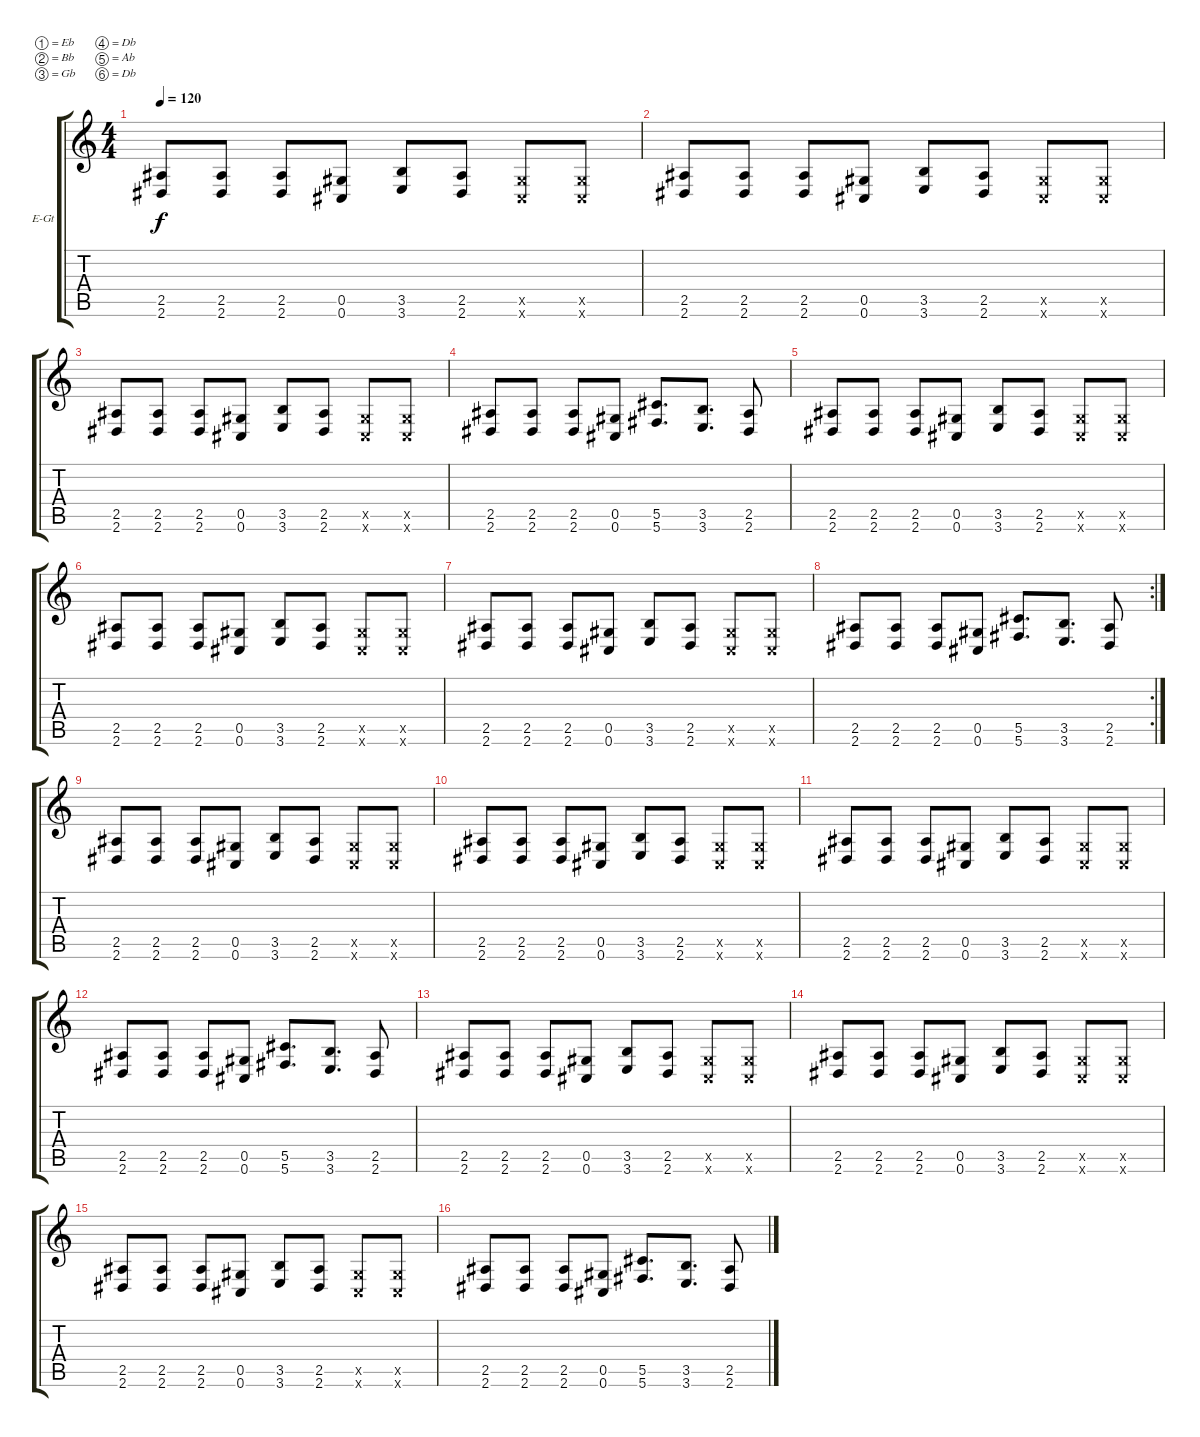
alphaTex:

\bracketExtendMode groupsimilarinstruments
\firstSystemTrackNameOrientation horizontal
\otherSystemsTrackNameOrientation horizontal
\track ("Rythm Guitar 2" "E-Gt") {instrument distortionguitar}
\staff {score tabs}
\tuning (Eb4 Bb3 Gb3 Db3 Ab2 Db2)
\ts (4 4)
\tempo 120
\clef g2
\ks c
(2.5 2.6).8{dy f} (2.5 2.6).8 (2.5 2.6).8 (0.5 0.6).8 (3.5 3.6).8 (2.5 2.6).8 (0.5{x} 0.6{x}).8 (0.5{x} 0.6{x}).8 |
(2.5 2.6).8 (2.5 2.6).8 (2.5 2.6).8 (0.5 0.6).8 (3.5 3.6).8 (2.5 2.6).8 (0.5{x} 0.6{x}).8 (0.5{x} 0.6{x}).8 |
(2.5 2.6).8 (2.5 2.6).8 (2.5 2.6).8 (0.5 0.6).8 (3.5 3.6).8 (2.5 2.6).8 (0.5{x} 0.6{x}).8 (0.5{x} 0.6{x}).8 |
(2.5 2.6).8 (2.5 2.6).8 (2.5 2.6).8 (0.5 0.6).8 (5.5 5.6).8{d} (3.5 3.6).8{d} (2.5 2.6).8 |
(2.5 2.6).8 (2.5 2.6).8 (2.5 2.6).8 (0.5 0.6).8 (3.5 3.6).8 (2.5 2.6).8 (0.5{x} 0.6{x}).8 (0.5{x} 0.6{x}).8 |
(2.5 2.6).8 (2.5 2.6).8 (2.5 2.6).8 (0.5 0.6).8 (3.5 3.6).8 (2.5 2.6).8 (0.5{x} 0.6{x}).8 (0.5{x} 0.6{x}).8 |
(2.5 2.6).8 (2.5 2.6).8 (2.5 2.6).8 (0.5 0.6).8 (3.5 3.6).8 (2.5 2.6).8 (0.5{x} 0.6{x}).8 (0.5{x} 0.6{x}).8 |
\rc 2
(2.5 2.6).8 (2.5 2.6).8 (2.5 2.6).8 (0.5 0.6).8 (5.5 5.6).8{d} (3.5 3.6).8{d} (2.5 2.6).8 |
(2.5 2.6).8 (2.5 2.6).8 (2.5 2.6).8 (0.5 0.6).8 (3.5 3.6).8 (2.5 2.6).8 (0.5{x} 0.6{x}).8 (0.5{x} 0.6{x}).8 |
(2.5 2.6).8 (2.5 2.6).8 (2.5 2.6).8 (0.5 0.6).8 (3.5 3.6).8 (2.5 2.6).8 (0.5{x} 0.6{x}).8 (0.5{x} 0.6{x}).8 |
(2.5 2.6).8 (2.5 2.6).8 (2.5 2.6).8 (0.5 0.6).8 (3.5 3.6).8 (2.5 2.6).8 (0.5{x} 0.6{x}).8 (0.5{x} 0.6{x}).8 |
(2.5 2.6).8 (2.5 2.6).8 (2.5 2.6).8 (0.5 0.6).8 (5.5 5.6).8{d} (3.5 3.6).8{d} (2.5 2.6).8 |
(2.5 2.6).8 (2.5 2.6).8 (2.5 2.6).8 (0.5 0.6).8 (3.5 3.6).8 (2.5 2.6).8 (0.5{x} 0.6{x}).8 (0.5{x} 0.6{x}).8 |
(2.5 2.6).8 (2.5 2.6).8 (2.5 2.6).8 (0.5 0.6).8 (3.5 3.6).8 (2.5 2.6).8 (0.5{x} 0.6{x}).8 (0.5{x} 0.6{x}).8 |
(2.5 2.6).8 (2.5 2.6).8 (2.5 2.6).8 (0.5 0.6).8 (3.5 3.6).8 (2.5 2.6).8 (0.5{x} 0.6{x}).8 (0.5{x} 0.6{x}).8 |
(2.5 2.6).8 (2.5 2.6).8 (2.5 2.6).8 (0.5 0.6).8 (5.5 5.6).8{d} (3.5 3.6).8{d} (2.5 2.6).8
